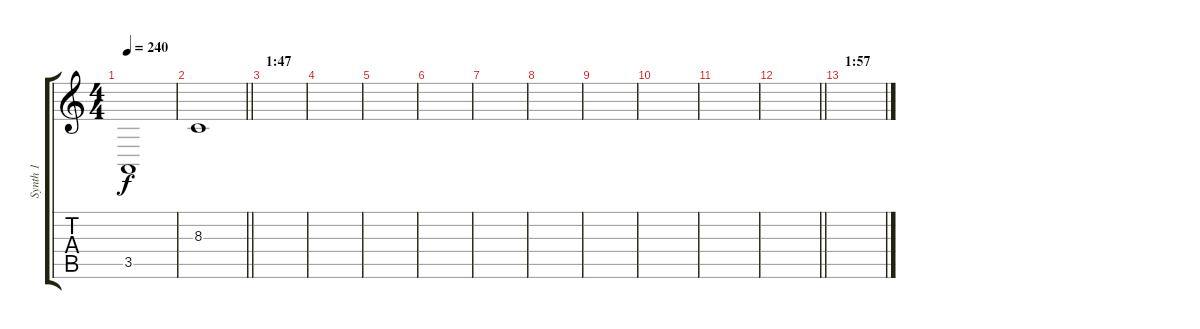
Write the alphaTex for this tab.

\track ("Synth 1" "Synth 1") {instrument frenchhorn}
\staff {score tabs}
\tuning (Db4 Ab3 E3 B2 Gb2 Db2) {hide}
\ts (4 4)
\tempo 240
\clef g2
\ks c
3.5.1{dy f} |
\barLineRight lightlight
8.3.1 |
\section ("" "1:47")
|
|
|
|
|
|
|
|
|
\barLineRight lightlight
|
\section ("" "1:57")
